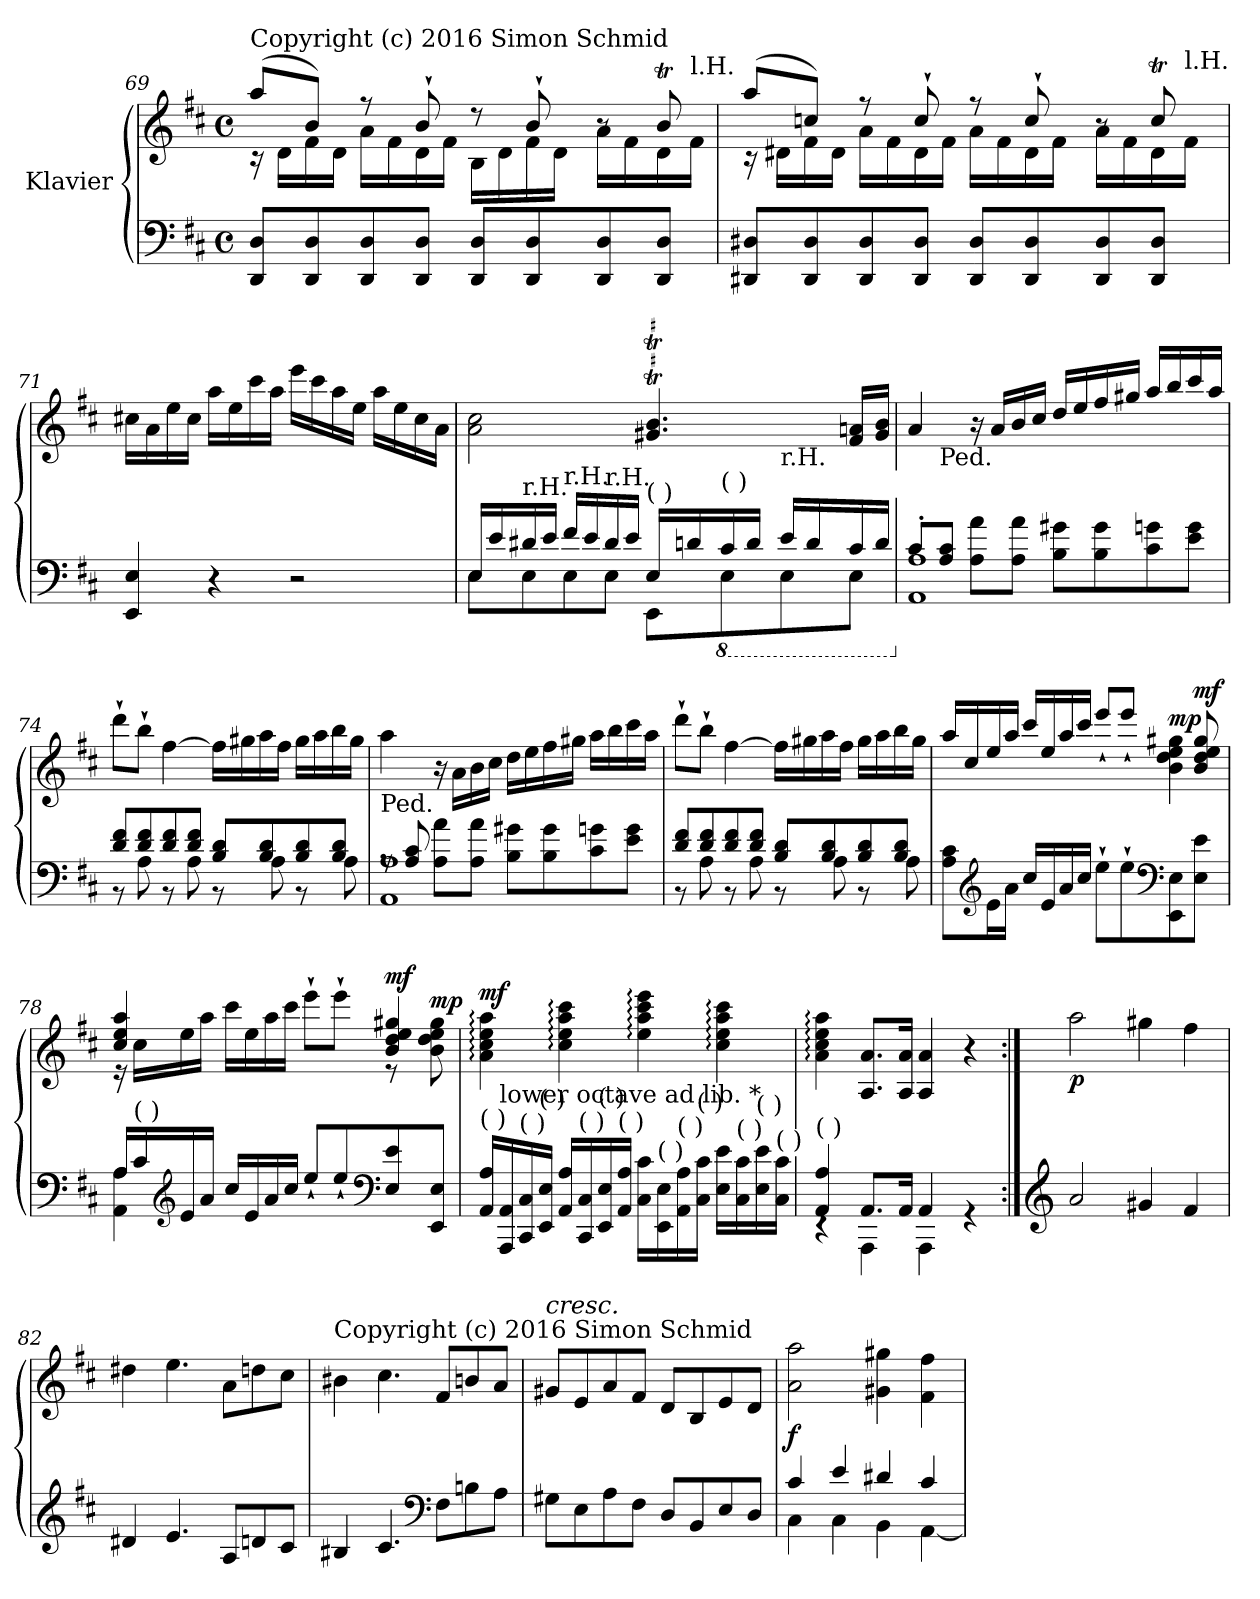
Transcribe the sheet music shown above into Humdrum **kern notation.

**kern	**kern	**dynam
*part1	*part1	*part1
*staff2	*staff1	*staff1/2
*I"Klavier	*	*
*clefF4	*clefG2	*
*k[f#c#]	*k[f#c#]	*
*M4/4	*M4/4	*
*met(c)	*met(c)	*
=69	=69	=69
*	*^	*
*	*	*^	*
!	!LO:TX:a:t=Copyright (c) 2016 Simon Schmid	!	!	!
8DD/ 8D/L	(8aa/L	16r	2rgyy	.
.	.	16d\LL	.	.
8DD/ 8D/	8b/J)	16f#\	.	.
.	.	16d\JJ	.	.
8DD/ 8D/	8r	16a\LL	.	.
.	.	16f#\	.	.
8DD/ 8D/J	8b`/	16d\	.	.
.	.	16f#\JJ	.	.
8DD/ 8D/L	8r	16B\LL	8.rffyy	.
.	.	16d\	.	.
8DD/ 8D/	8b`/	16f#\	.	.
.	.	16d\JJ	32.ryy	.
.	.	.	64b/yy	.
8DD/ 8D/	8r	16a\LL	16cc#/LLyy	.
.	.	16f#\	16b/yy	.
8DD/ 8D/J	8bT/	16d\	16a#X/yy	.
!	!	!LO:TX:a:t=l.H.	!	!
.	.	16f#\JJ	16b/JJyy	.
!!LO:LB:g=z	!!	!!
=70	=70	=70	=70	=70
8DD#X/ 8D#X/L	(8aa/L	16r	2rgyy	.
.	.	16d#X\LL	.	.
8DD#/ 8D#/	8ccn/J)	16f#\	.	.
.	.	16d#\JJ	.	.
8DD#/ 8D#/	8r	16a\LL	.	.
.	.	16f#\	.	.
8DD#/ 8D#/J	8cc`/	16d#\	.	.
.	.	16f#\JJ	.	.
8DD#/ 8D#/L	8r	16a\LL	8.rffyy	.
.	.	16f#\	.	.
8DD#/ 8D#/	8cc`/	16d#\	.	.
.	.	16f#\JJ	32.ryy	.
.	.	.	64cc/yy	.
8DD#/ 8D#/	8r	16a\LL	16dd/LLyy	.
.	.	16f#\	16cc/yy	.
8DD#/ 8D#/J	8ccT/	16d#\	16b/yy	.
!	!	!LO:TX:a:t=l.H.	!	!
.	.	16f#\JJ	16cc/JJyy	.
*	*v	*v	*v	*
=71	=71	=71
4EE/ 4E/	16cc#X\LL	.
.	16a\	.
.	16ee\	.
.	16cc#\JJ	.
4r	16aa\LL	.
.	16ee\	.
.	16ccc#\	.
.	16aa\JJ	.
2r	16eee\LL	.
.	16ccc#\	.
.	16aa\	.
.	16ee\JJ	.
.	16aa\LL	.
.	16ee\	.
.	16cc#\	.
.	16a\JJ	.
!!LO:PB:g=z
=72	=72	=72
*^	*^	*
16E/LL	8E\L	2a\ 2cc#\	2raayy	.
16e/	.	.	.	.
!LO:TX:a:t=r.H.	!	!	!	!
16d#X/	8E\	.	.	.
16e/JJ	.	.	.	.
!LO:TX:a:t=r.H.	!	!	!	!
16f#/LL	8E\	.	.	.
16e/	.	.	.	.
!LO:TX:a:t=r.H.	!	!	!	!
16d#/	8E\J	.	.	.
16e/JJ	.	.	.	.
!LO:TX:a:t=(   )	!	!	!	!
16E/LL	8EE\L	4.g#X/T 4.b/T	32rddyy	.
*	*	*	*Xbrackettup	*
.	.	.	24cc#/LLyy	.
16dn/	.	.	.	.
.	.	.	24b/yy	.
.	.	.	24cc#/yy	.
*8ba	*	*	*	*
!LO:TX:a:t=(                                       )	!	!	!	!
16C#/	8EE\	.	.	.
.	.	.	24b/yy	.
16D/JJ	.	.	.	.
.	.	.	24cc#/yy	.
.	.	.	24b/yy	.
!LO:TX:a:t=r.H.	!	!	!	!
16E/LL	8EE\	.	.	.
.	.	.	16cc#/yy	.
16D/	.	.	.	.
.	.	.	16b/JJyy	.
16C#/	8EE\J	16f#/ 16a/LL	.	.
.	.	.	32rffyy	.
16D/JJ	.	16g#/ 16b/JJ	16rffyy	.
*	*	*v	*v	*
=73	=73	=73	=73
*X8ba	*	*	*
*	*	*^	*
!	!	!LO:TX:a:t=E	!	!
*	*	*v	*v	*
8c#'/L	1AA 1A	4a/	.
!LO:TX:a:t=Ped.	!	!	!
8A/ 8c#/J	.	.	.
8A\ 8a\L	.	16r	.
.	.	16a/LL	.
8A\ 8a\J	.	16b/	.
.	.	16cc#/JJ	.
8B\ 8g#X\L	.	16dd/LL	.
.	.	16ee/	.
8B\ 8g#\	.	16ff#/	.
.	.	16gg#X/JJ	.
8c#\ 8gn\	.	16aa/LL	.
.	.	16bb/	.
8e\ 8g\J	.	16ccc#/	.
.	.	16aa/JJ	.
!!LO:LB:g=z
=74	=74	=74	=74
8d/ 8f#/L	8r	8ddd`\L	.
8d/ 8f#/	8A\	8bb`\J	.
8d/ 8f#/	8r	[4ff#\	.
8d/ 8f#/J	8A\	.	.
8B/ 8d/L	8r	16ff#\LL]	.
.	.	16gg#X\	.
8B/ 8d/	8A\	16aa\	.
.	.	16ff#\JJ	.
8B/ 8d/	8r	16gg#\LL	.
.	.	16aa\	.
8B/ 8d/J	8A\	16bb\	.
.	.	16gg#\JJ	.
=75	=75	=75	=75
!LO:TX:a:t=Ped.	!	!	!
8rA	1AA 1A	4aa\	.
8A/ 8c#/	.	.	.
8A\ 8a\L	.	16r	.
.	.	16a\LL	.
8A\ 8a\J	.	16b\	.
.	.	16cc#\JJ	.
8B\ 8g#X\L	.	16dd\LL	.
.	.	16ee\	.
8B\ 8g#\	.	16ff#\	.
.	.	16gg#X\JJ	.
8c#\ 8gn\	.	16aa\LL	.
.	.	16bb\	.
8e\ 8g\J	.	16ccc#\	.
.	.	16aa\JJ	.
!!LO:LB:g=z
=76	=76	=76	=76
8d/ 8f#/L	8r	8ddd`\L	.
8d/ 8f#/	8A\	8bb`\J	.
8d/ 8f#/	8r	[4ff#\	.
8d/ 8f#/J	8A\	.	.
8B/ 8d/L	8r	16ff#\LL]	.
.	.	16gg#X\	.
8B/ 8d/	8A\	16aa\	.
.	.	16ff#\JJ	.
8B/ 8d/	8r	16gg#\LL	.
.	.	16aa\	.
8B/ 8d/J	8A\	16bb\	.
.	.	16gg#\JJ	.
*v	*v	*	*
=77	=77	=77
*	*^	*
8A\ 8c#\L	16aa/LL	2.ryy	.
.	16cc#/	.	.
*clefG2	*	*	*
16e\L	16ee/	.	.
16a\JJ	16aa/JJ	.	.
16cc#/LL	16ccc#/LL	.	.
16e/	16ee/	.	.
16a/	16aa/	.	.
16cc#/JJ	16ccc#/JJ	.	.
8ee`\L	8eee`/L	.	.
8ee`\	8eee`/J	.	.
*clefF4	*	*	*
!	!	!	!LO:DY:a
8EE\ 8E\	8rff	4b\ 4dd\ 4ee\ 4gg#X\	mp
!	!	!	!LO:DY:a
8E\ 8e\J	8b/ 8dd/ 8ee/ 8gg#/	.	mf
!!LO:LB:g=z	!!
=78	=78	=78	=78
*^	*	*	*
16A/LL	4AA\ 4A\	4cc#/ 4ee/ 4aa/	16r	.
!LO:TX:a:t=(   )	!	!	!	!
16c#/	.	.	16cc#\LL	.
*clefG2	*	*	*	*
16e/	.	.	16ee\	.
16a/JJ	.	.	16aa\JJ	.
16cc#/LL	4ryy	4rcccyy	16ccc#\LL	.
16e/	.	.	16ee\	.
16a/	.	.	16aa\	.
16cc#/JJ	.	.	16ccc#\JJ	.
8ee`/L	2ryy	4rgggyy	8eee`\L	.
8ee`/	.	.	8eee`\J	.
*clefF4	*	*	*	*
!	!	!	!	!LO:DY:a
8E/ 8e/	.	4b/ 4dd/ 4ee/ 4gg#X/	8r	mf
!	!	!	!	!LO:DY:a
8EE/ 8E/J	.	.	8b\ 8dd\ 8ee\ 8gg#\	mp
*v	*v	*	*	*
=79	=79	=79	=79
!LO:TX:a:t=(   )	!	!	!
!	!	!	!LO:DY:a
*	*v	*v	*
16AA/ 16A/LL	4a\: 4cc#\: 4ee\: 4aa\:	mf
!LO:TX:a:t=lower octave ad lib. *	!	!
16AAA/ 16AA/	.	.
!LO:TX:a:t=(   )	!	!
16CC#/ 16C#/	.	.
!LO:TX:a:t=(   )	!	!
16EE/ 16E/JJ	.	.
16AA/ 16A/LL	4cc#\: 4ee\: 4aa\: 4ccc#\:	.
!LO:TX:a:t=(   )	!	!
16CC#/ 16C#/	.	.
!LO:TX:a:t=(   )	!	!
16EE/ 16E/	.	.
!LO:TX:a:t=(   )	!	!
16AA/ 16A/JJ	.	.
16C#\ 16c#\LL	4ee\: 4aa\: 4ccc#\: 4eee\:	.
!LO:TX:a:t=(   )	!	!
16EE\ 16E\	.	.
!LO:TX:a:t=(   )	!	!
16AA\ 16A\	.	.
!LO:TX:a:t=(   )	!	!
16C#\ 16c#\JJ	.	.
16E\ 16e\LL	4cc#\: 4ee\: 4aa\: 4ccc#\:	.
!LO:TX:a:t=(   )	!	!
16C#\ 16c#\	.	.
!LO:TX:a:t=(   )	!	!
16E\ 16e\	.	.
!LO:TX:a:t=(   )	!	!
16C#\ 16c#\JJ	.	.
!!LO:LB:g=z
=80	=80	=80
*^	*	*
!LO:TX:a:t=(   )	!	!	!
4AA/ 4A/	4rEE	4a\: 4cc#\: 4ee\: 4aa\:	.
8.AA/L	4AAA\	8.A/ 8.a/L	.
16AA/Jk	.	16A/ 16a/Jk	.
4AA/	4AAA\	4A/ 4a/	.
4rGG	4ryy	4r	.
*v	*v	*	*
=81:|!	=81:|!	=81:|!
*clefG2	*	*
*^	*	*
!	!	!	!LO:DY:b
*v	*v	*	*
2a/	2aa\	p
4g#X/	4gg#X\	.
4f#/	4ff#\	.
=82	=82	=82
4d#X/	4dd#X\	.
4.e/	4.ee\	.
8A/L	8a\L	.
8dn/	8ddn\	.
8c#/J	8cc#\J	.
=83	=83	=83
!	!LO:TX:a:t=Copyright (c) 2016 Simon Schmid	!
4B#X/	4b#X\	.
4.c#/	4.cc#\	.
*clefF4	*	*
8F#\L	8f#/L	.
8Bn\	8bn/	.
8A\J	8a/J	.
=84	=84	=84
!	!LO:TX:a:i:t=cresc.	!
8G#X\L	8g#X/L	.
8E\	8e/	.
8A\	8a/	.
8F#\J	8f#/J	.
8D/L	8d/L	.
8BB/	8B/	.
8E/	8e/	.
8D/J	8d/J	.
=85	=85	=85
*^	*	*
!	!	!	!LO:DY:b
4c#/	4C#\	2a\ 2aa\	f
4e/	4C#\	.	.
4d#X/	4BB\	4g#X\ 4gg#X\	.
4c#/	[4AA\	4f#\ 4ff#\	.
*v	*v	*	*
=	=	=
*-	*-	*-
